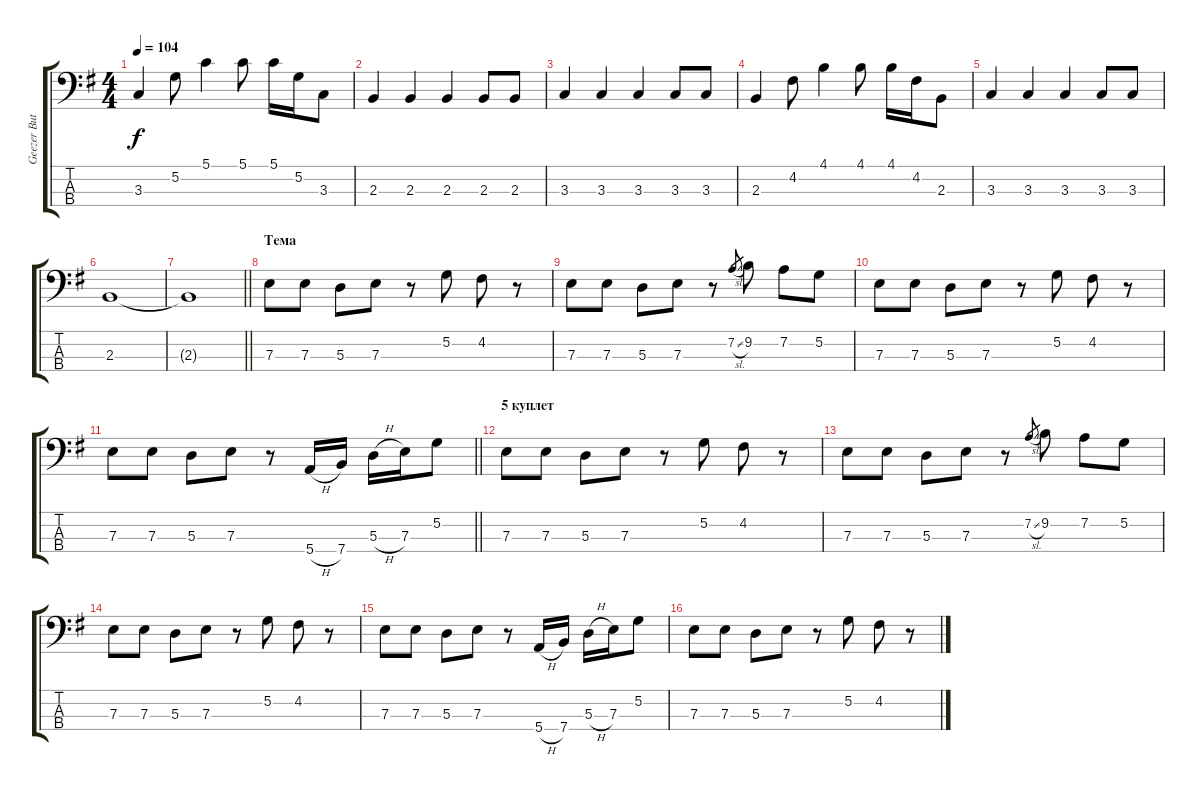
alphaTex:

\track ("Geezer Butler" "Geezer But") {instrument electricbassfinger}
\staff {score tabs}
\tuning (G2 D2 A1 E1) {hide}
\ts (4 4)
\tempo 104
\clef f4
\ks g
3.3.4{dy f} 5.2.8 5.1.4 5.1.8 5.1.16 5.2.16 3.3.8 |
2.3.4 2.3.4 2.3.4 2.3.8 2.3.8 |
3.3.4 3.3.4 3.3.4 3.3.8 3.3.8 |
2.3.4 4.2.8 4.1.4 4.1.8 4.1.16 4.2.16 2.3.8 |
3.3.4 3.3.4 3.3.4 3.3.8 3.3.8 |
2.3.1 |
\barLineRight lightlight
2.3{t}.1 |
\section ("" "Тема")
7.3.8 7.3.8 5.3.8 7.3.8 r.8 5.2.8 4.2.8 r.8 |
7.3.8 7.3.8 5.3.8 7.3.8 r.8 7.2{sl}.8{gr} 9.2.8 7.2.8 5.2.8 |
7.3.8 7.3.8 5.3.8 7.3.8 r.8 5.2.8 4.2.8 r.8 |
\barLineRight lightlight
7.3.8 7.3.8 5.3.8 7.3.8 r.8 5.4{h}.16 7.4.16 5.3{h}.16 7.3.16 5.2.8 |
\section ("" "5 куплет")
7.3.8 7.3.8 5.3.8 7.3.8 r.8 5.2.8 4.2.8 r.8 |
7.3.8 7.3.8 5.3.8 7.3.8 r.8 7.2{sl}.8{gr} 9.2.8 7.2.8 5.2.8 |
7.3.8 7.3.8 5.3.8 7.3.8 r.8 5.2.8 4.2.8 r.8 |
7.3.8 7.3.8 5.3.8 7.3.8 r.8 5.4{h}.16 7.4.16 5.3{h}.16 7.3.16 5.2.8 |
7.3.8 7.3.8 5.3.8 7.3.8 r.8 5.2.8 4.2.8 r.8
